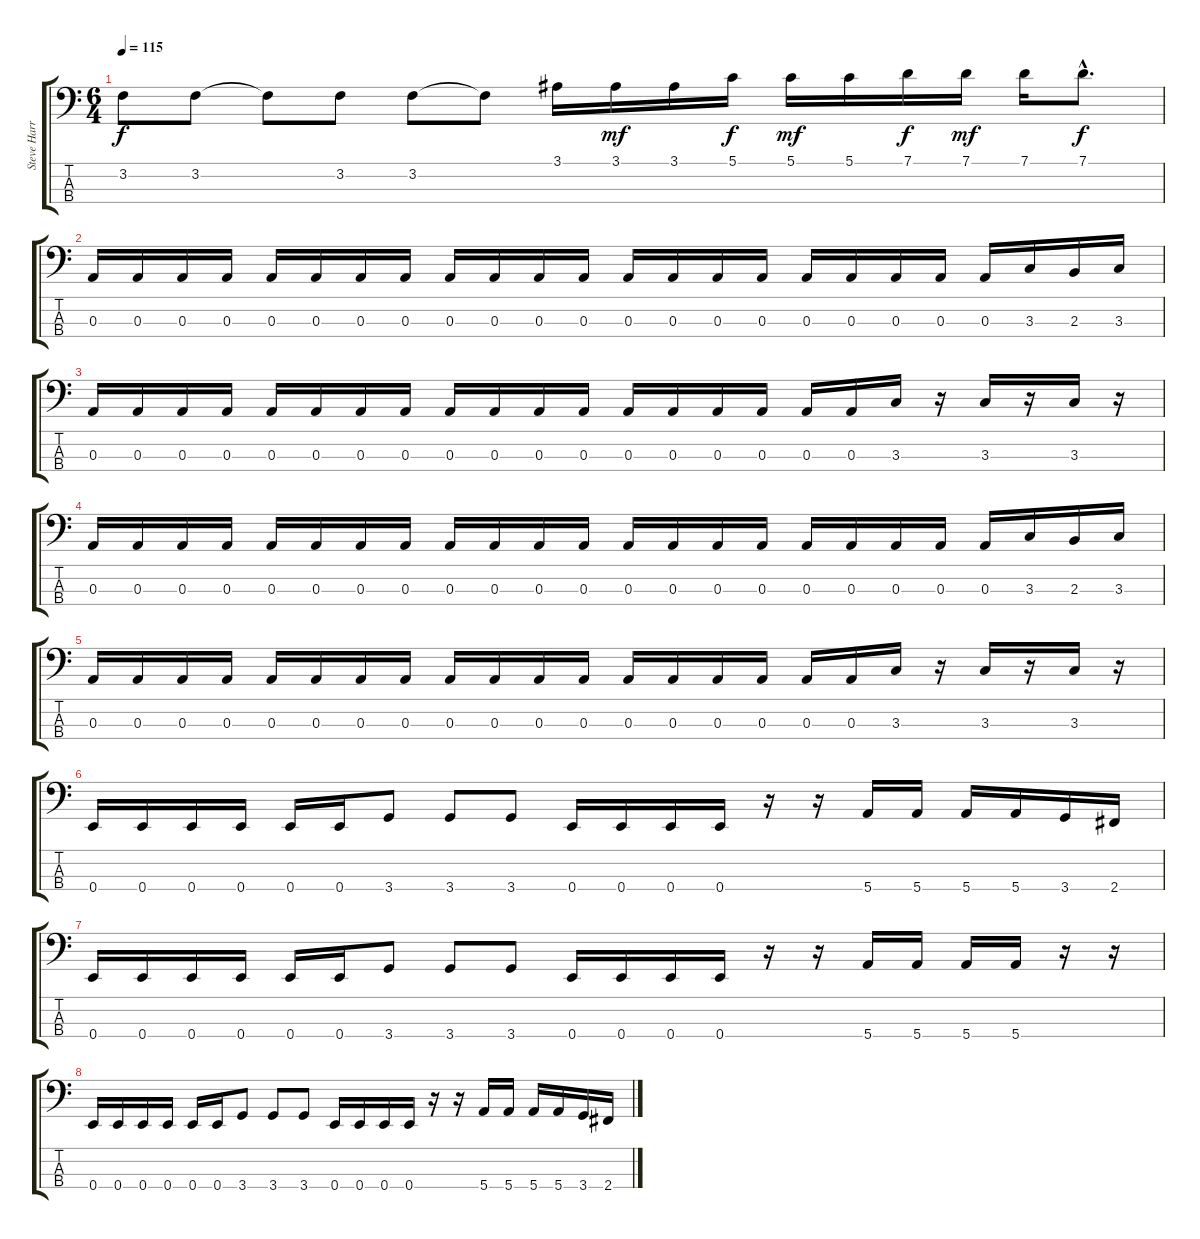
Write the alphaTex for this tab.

\track ("Steve Harris" "Steve Harr") {instrument electricbassfinger}
\staff {score tabs}
\tuning (G2 D2 A1 E1) {hide}
\ts (6 4)
\tempo 115
\clef f4
\ks c
3.2.8{dy f} 3.2.8 3.2{t}.8 3.2.8 3.2.8 3.2{t}.8 3.1.16 3.1.16{dy mf} 3.1.16 5.1.16{dy f} 5.1.16{dy mf} 5.1.16 7.1.16{dy f} 7.1.16{dy mf} 7.1.16 7.1{hac}.8{d dy f} |
0.3.16 0.3.16 0.3.16 0.3.16 0.3.16 0.3.16 0.3.16 0.3.16 0.3.16 0.3.16 0.3.16 0.3.16 0.3.16 0.3.16 0.3.16 0.3.16 0.3.16 0.3.16 0.3.16 0.3.16 0.3.16 3.3.16 2.3.16 3.3.16 |
0.3.16 0.3.16 0.3.16 0.3.16 0.3.16 0.3.16 0.3.16 0.3.16 0.3.16 0.3.16 0.3.16 0.3.16 0.3.16 0.3.16 0.3.16 0.3.16 0.3.16 0.3.16 3.3.16 r.16 3.3.16 r.16 3.3.16 r.16 |
0.3.16 0.3.16 0.3.16 0.3.16 0.3.16 0.3.16 0.3.16 0.3.16 0.3.16 0.3.16 0.3.16 0.3.16 0.3.16 0.3.16 0.3.16 0.3.16 0.3.16 0.3.16 0.3.16 0.3.16 0.3.16 3.3.16 2.3.16 3.3.16 |
0.3.16 0.3.16 0.3.16 0.3.16 0.3.16 0.3.16 0.3.16 0.3.16 0.3.16 0.3.16 0.3.16 0.3.16 0.3.16 0.3.16 0.3.16 0.3.16 0.3.16 0.3.16 3.3.16 r.16 3.3.16 r.16 3.3.16 r.16 |
0.4.16 0.4.16 0.4.16 0.4.16 0.4.16 0.4.16 3.4.8 3.4.8 3.4.8 0.4.16 0.4.16 0.4.16 0.4.16 r.16 r.16 5.4.16 5.4.16 5.4.16 5.4.16 3.4.16 2.4.16 |
0.4.16 0.4.16 0.4.16 0.4.16 0.4.16 0.4.16 3.4.8 3.4.8 3.4.8 0.4.16 0.4.16 0.4.16 0.4.16 r.16 r.16 5.4.16 5.4.16 5.4.16 5.4.16 r.16 r.16 |
0.4.16 0.4.16 0.4.16 0.4.16 0.4.16 0.4.16 3.4.8 3.4.8 3.4.8 0.4.16 0.4.16 0.4.16 0.4.16 r.16 r.16 5.4.16 5.4.16 5.4.16 5.4.16 3.4.16 2.4.16
